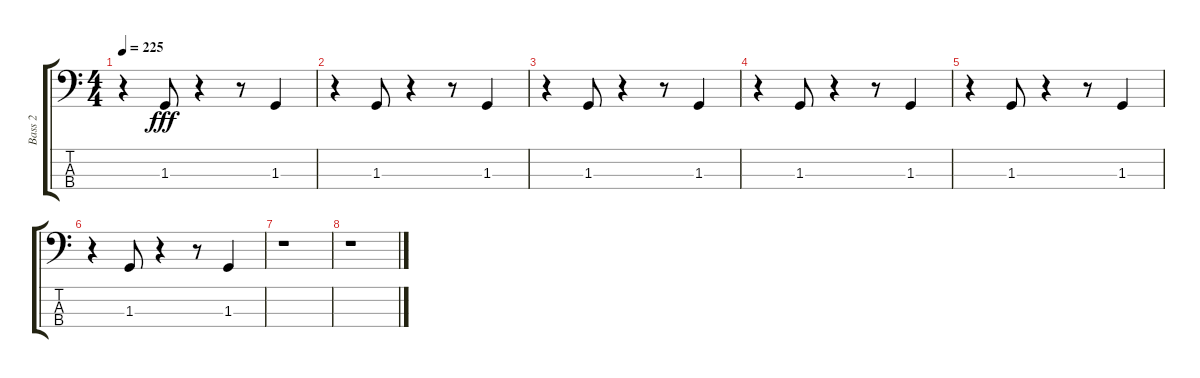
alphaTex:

\track ("Bass 2" "Bass 2") {instrument electricbasspick}
\staff {score tabs}
\tuning (E2 B1 Gb1 B0) {hide}
\ts (4 4)
\tempo 225
\clef f4
\ks c
r.4{dy fff} 1.3.8 r.4 r.8 1.3.4 |
r.4 1.3.8 r.4 r.8 1.3.4 |
r.4 1.3.8 r.4 r.8 1.3.4 |
r.4 1.3.8 r.4 r.8 1.3.4 |
r.4 1.3.8 r.4 r.8 1.3.4 |
r.4 1.3.8 r.4 r.8 1.3.4 |
r.1 |
r.1
